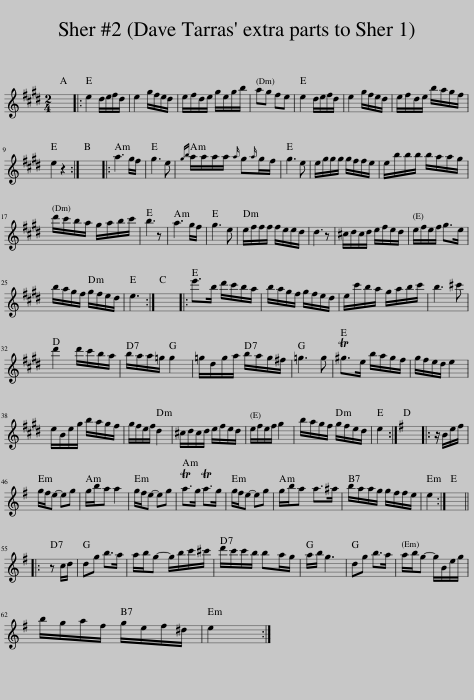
X:1
L:1/8
M:2/4
I:linebreak $
K:E
V:1 treble
V:1
 x4 |: e2 d/e/f/d/ | e2 g/f/e/d/ | e/f/d/e/ g/e/g/b/ | ag fe | %5
 e2 d/e/f/d/ | e2 g/f/e/d/ | e/f/d/e/ b/a/g/f/ |$ e2 z2 :| x4 |: %10
 a3 g/f/ | g3 e |{gb} a/a/a/a/{a} g{a}g/f/ | g3 e | e/g/g/g/ g/f/f/e/ | %15
 e/b/b/b/ b/a/a/g/ |$ d'/c'/b/a/ g/a/b/c'/ | b3 z | a3 g/f/ | g3 e | %20
 e/f/f/f/ f/e/e/d/ | d3 z | ^c/d/c/d/ e/f/e/d/ | e/f/e/f/ g>e |$ b/a/g/f/ g/f/e/d/ | %25
 e3 :| x4 |: e'>b d'/c'/b/a/ | b/a/g/f/ g/f/e/d/ | e/c'/b/a/ g/a/b/c'/ | %30
 b3 ^c' |$ d'2 d'/c'/b/a/ | b/a/a/=g/ g2 | =g/d/g/a/ b/a/g/^f/ | =g3 g | %35
 T^g>e b/a/g/f/ | g/f/e/d/ e2 |$ e/B/e/g/ b/a/g/f/ | g/f/e/f/ d2 | ^c/d/c/d/ e/f/e/d/ | %40
 e/f/e/f/ g2 | b/a/g/f/ g/f/e/d/ | e2 :|[K:Emin] x4 |: z/ B/e/f/ |$ %45
 g/f/e- eg | g/b/a a2 | g/f/e- eg | Ta>g Ta>g | g/f/e- eg | %50
 g/b/a a>^a | b/a/a/g/ g/f/f/e/ | e2 :| x4 |:$ z c/d/ | %55
 dg b>a | a/b/g- g/b/c'/^c'/ | d'/c'/c'/b/ ba/g/ | a/b/ g3 | dg b>a | %60
 a/b/g- g/B/e/g/ |$ b/g/a/f/ g/e/f/^d/ | e2 :| %63
